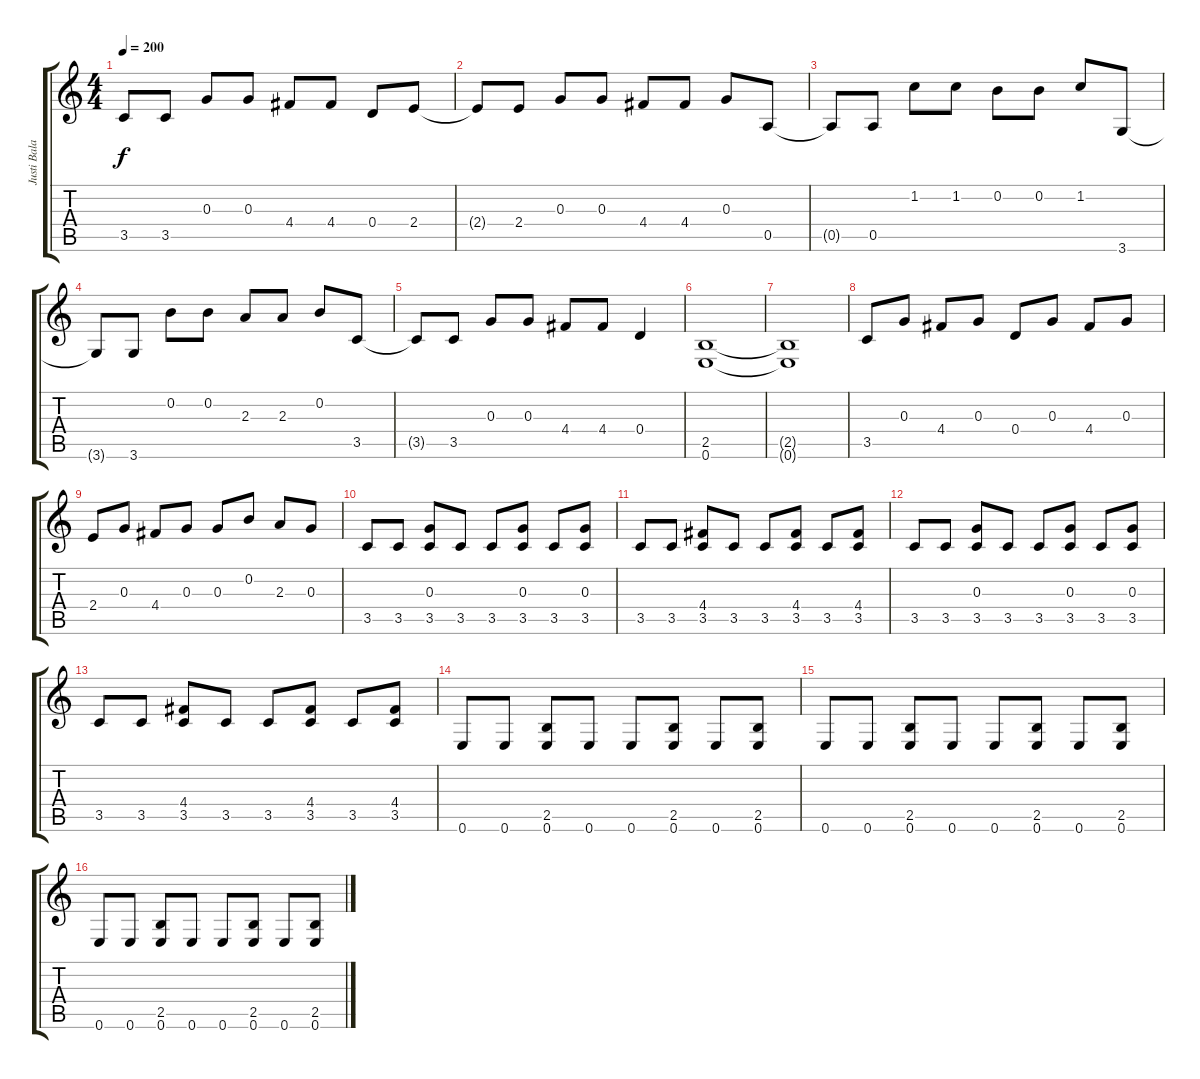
\track ("Justi Bala" "Justi Bala") {instrument overdrivenguitar}
\staff {score tabs}
\tuning (E4 B3 G3 D3 A2 E2) {hide}
\ts (4 4)
\tempo 200
\clef g2
\ks c
3.5{t}.8{dy f} 3.5.8 0.3.8 0.3.8 4.4.8 4.4.8 0.4.8 2.4.8 |
2.4{t}.8 2.4.8 0.3.8 0.3.8 4.4.8 4.4.8 0.3.8 0.5.8 |
0.5{t}.8 0.5.8 1.2.8 1.2.8 0.2.8 0.2.8 1.2.8 3.6.8 |
3.6{t}.8 3.6.8 0.2.8 0.2.8 2.3.8 2.3.8 0.2.8 3.5.8 |
3.5{t}.8 3.5.8 0.3.8 0.3.8 4.4.8 4.4.8 0.4.4 |
(2.5 0.6).1 |
(2.5{t} 0.6{t}).1 |
3.5.8 0.3.8 4.4.8 0.3.8 0.4.8 0.3.8 4.4.8 0.3.8 |
2.4.8 0.3.8 4.4.8 0.3.8 0.3.8 0.2.8 2.3.8 0.3.8 |
3.5.8 3.5.8 (0.3 3.5).8 3.5.8 3.5.8 (0.3 3.5).8 3.5.8 (0.3 3.5).8 |
3.5.8 3.5.8 (4.4 3.5).8 3.5.8 3.5.8 (4.4 3.5).8 3.5.8 (4.4 3.5).8 |
3.5.8 3.5.8 (0.3 3.5).8 3.5.8 3.5.8 (0.3 3.5).8 3.5.8 (0.3 3.5).8 |
3.5.8 3.5.8 (4.4 3.5).8 3.5.8 3.5.8 (4.4 3.5).8 3.5.8 (4.4 3.5).8 |
0.6.8 0.6.8 (2.5 0.6).8 0.6.8 0.6.8 (2.5 0.6).8 0.6.8 (2.5 0.6).8 |
0.6.8 0.6.8 (2.5 0.6).8 0.6.8 0.6.8 (2.5 0.6).8 0.6.8 (2.5 0.6).8 |
0.6.8 0.6.8 (2.5 0.6).8 0.6.8 0.6.8 (2.5 0.6).8 0.6.8 (2.5 0.6).8
